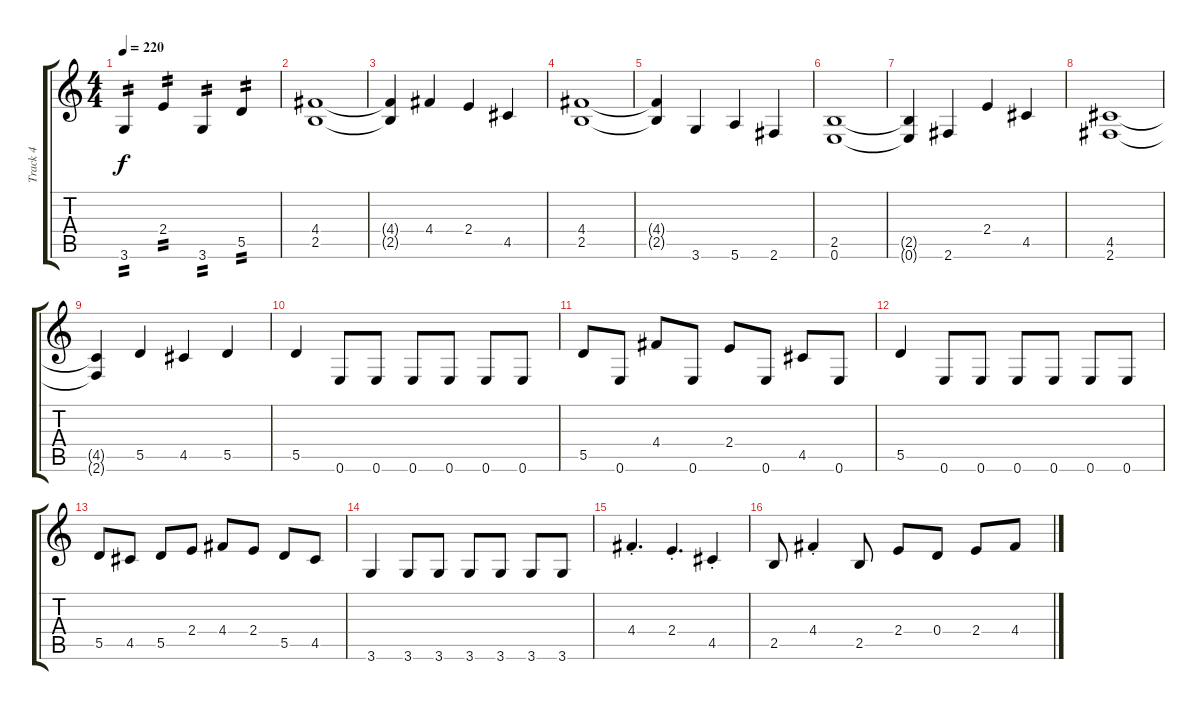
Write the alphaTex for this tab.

\track ("Track 4" "Track 4") {instrument distortionguitar}
\staff {score tabs}
\tuning (E4 B3 G3 D3 A2 E2) {hide}
\ts (4 4)
\tempo 220
\clef g2
\ks c
3.6.4{tp 2 dy f} 2.4.4{tp 2} 3.6.4{tp 2} 5.5.4{tp 2} |
(4.4 2.5).1 |
(4.4{t} 2.5{t}).4 4.4.4 2.4.4 4.5.4 |
(4.4 2.5).1 |
(4.4{t} 2.5{t}).4 3.6.4 5.6.4 2.6.4 |
(2.5 0.6).1 |
(2.5{t} 0.6{t}).4 2.6.4 2.4.4 4.5.4 |
(4.5 2.6).1 |
(4.5{t} 2.6{t}).4 5.5.4 4.5.4 5.5.4 |
5.5.4 0.6.8 0.6.8 0.6.8 0.6.8 0.6.8 0.6.8 |
5.5.8 0.6.8 4.4.8 0.6.8 2.4.8 0.6.8 4.5.8 0.6.8 |
5.5.4 0.6.8 0.6.8 0.6.8 0.6.8 0.6.8 0.6.8 |
5.5.8 4.5.8 5.5.8 2.4.8 4.4.8 2.4.8 5.5.8 4.5.8 |
3.6.4 3.6.8 3.6.8 3.6.8 3.6.8 3.6.8 3.6.8 |
4.4{st}.4{d} 2.4{st}.4{d} 4.5{st}.4 |
2.5.8 4.4{st}.4 2.5.8 2.4.8 0.4.8 2.4.8 4.4.8
